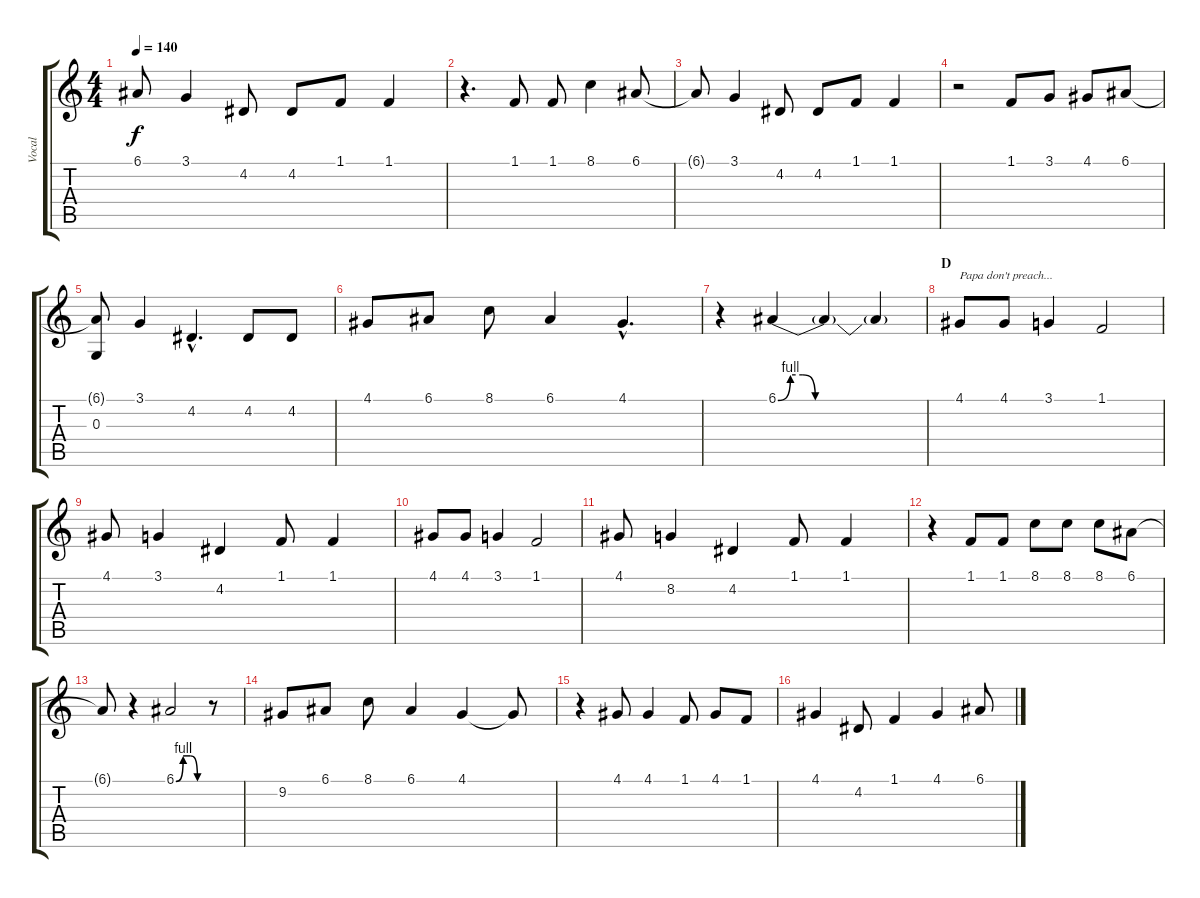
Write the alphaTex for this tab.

\track ("Vocal" "Vocal") {instrument electricpiano1}
\staff {score tabs}
\tuning (E4 B3 G3 D3 A2 E2) {hide}
\ts (4 4)
\tempo 140
\clef g2
\ks c
6.1{t}.8{dy f} 3.1.4 4.2.8 4.2.8 1.1.8 1.1.4 |
r.4{d} 1.1.8 1.1.8 8.1.4 6.1.8 |
6.1{t}.8 3.1.4 4.2.8 4.2.8 1.1.8 1.1.4 |
r.2 1.1.8 3.1.8 4.1.8 6.1.8 |
(6.1{t} 0.3).8 3.1.4 4.2{hac}.4{d} 4.2.8 4.2.8 |
4.1.8 6.1.8 8.1.8 6.1.4 4.1{hac}.4{d} |
r.4 6.1{be (custom 0 0 5 4 10 4 15 0 45 0 60 0)}.4 6.1{t}.4 6.1{t}.4 |
\section ("" "D")
4.1.8{txt "Papa don't preach..."} 4.1.8 3.1.4 1.1.2 |
4.1.8 3.1.4 4.2.4 1.1.8 1.1.4 |
4.1.8 4.1.8 3.1.4 1.1.2 |
4.1.8 8.2.4 4.2.4 1.1.8 1.1.4 |
r.4 1.1.8 1.1.8 8.1.8 8.1.8 8.1.8 6.1.8 |
6.1{t}.8 r.4 6.1{be (custom 0 0 15 4 30 4 45 0 60 0)}.2 r.8 |
9.2.8 6.1.8 8.1.8 6.1.4 4.1.4 4.1{t}.8 |
r.4 4.1.8 4.1.4 1.1.8 4.1.8 1.1.8 |
4.1.4 4.2.8 1.1.4 4.1.4 6.1.8
